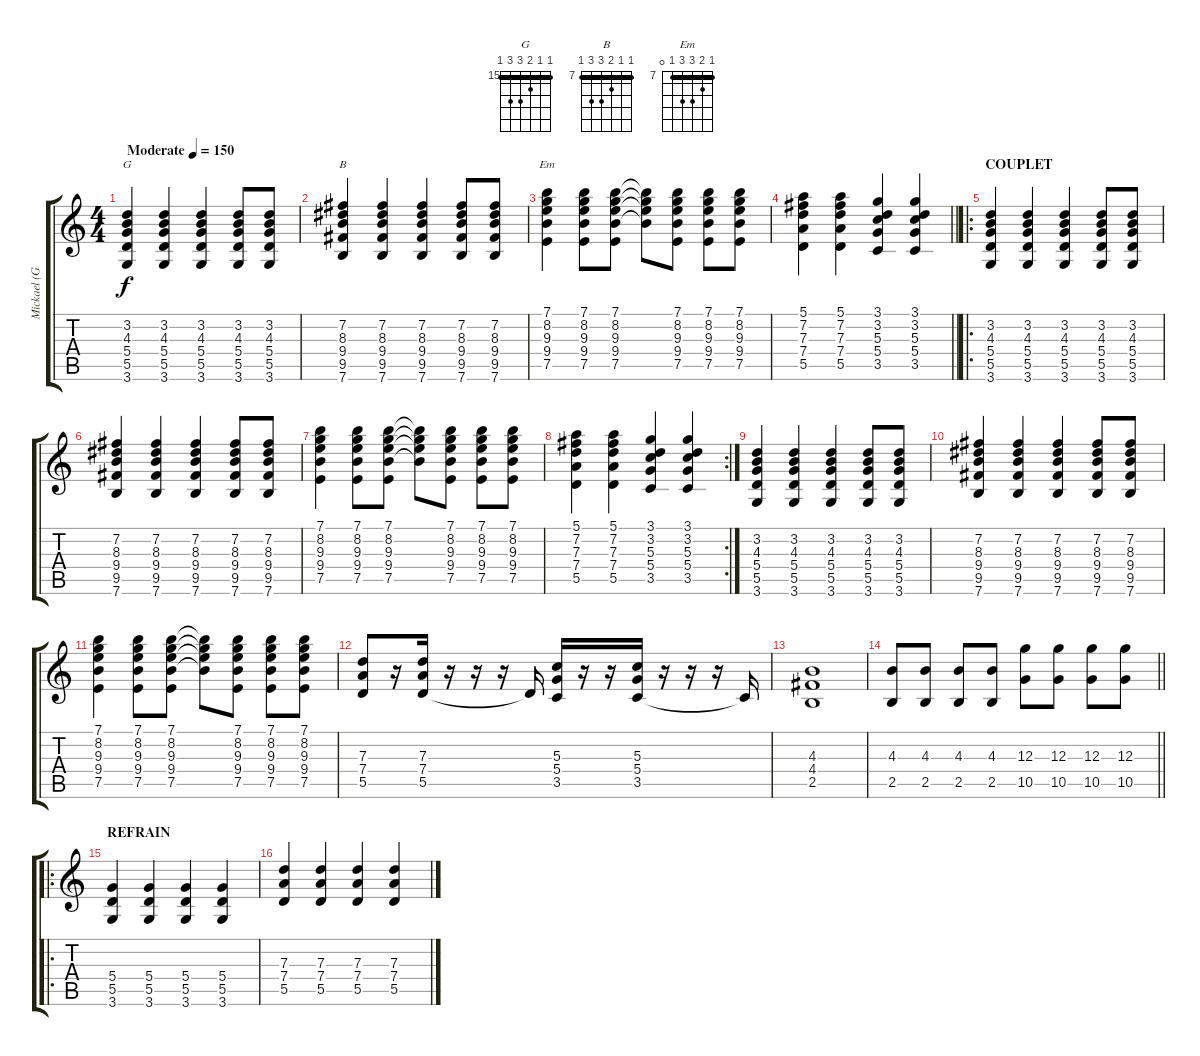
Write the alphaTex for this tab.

\track ("Mickael (Guitare_02)" "Mickael (G") {instrument distortionguitar}
\staff {score tabs}
\tuning (E4 B3 G3 D3 A2 E2) {hide}
\chord ("G" 15 15 16 17 17 15) {firstfret 15 barre 15}
\chord ("B" 7 7 8 9 9 7) {firstfret 7 barre 7}
\chord ("Em" 7 8 9 9 7 0) {firstfret 7 barre 7}
\ts (4 4)
\tempo (150 "Moderate")
\clef g2
\ks c
(3.2 4.3 5.4 5.5 3.6).4{ch "G" dy f instrument distortionguitar} (3.2 4.3 5.4 5.5 3.6).4 (3.2 4.3 5.4 5.5 3.6).4 (3.2 4.3 5.4 5.5 3.6).8 (3.2 4.3 5.4 5.5 3.6).8 |
(7.2 8.3 9.4 9.5 7.6).4{ch "B"} (7.2 8.3 9.4 9.5 7.6).4 (7.2 8.3 9.4 9.5 7.6).4 (7.2 8.3 9.4 9.5 7.6).8 (7.2 8.3 9.4 9.5 7.6).8 |
(7.1 8.2 9.3 9.4 7.5).4{ch "Em"} (7.1 8.2 9.3 9.4 7.5).8 (7.1 8.2 9.3 9.4 7.5).8 (7.1{t} 8.2{t} 9.3{t} 9.4{t}).8 (7.1 8.2 9.3 9.4 7.5).8 (7.1 8.2 9.3 9.4 7.5).8 (7.1 8.2 9.3 9.4 7.5).8 |
\barLineRight lightlight
(5.1 7.2 7.3 7.4 5.5).4 (5.1 7.2 7.3 7.4 5.5).4 (3.1 3.2 5.3 5.4 3.5).4 (3.1 3.2 5.3 5.4 3.5).4 |
\ro
\section ("" "COUPLET")
(3.2 4.3 5.4 5.5 3.6).4 (3.2 4.3 5.4 5.5 3.6).4 (3.2 4.3 5.4 5.5 3.6).4 (3.2 4.3 5.4 5.5 3.6).8 (3.2 4.3 5.4 5.5 3.6).8 |
(7.2 8.3 9.4 9.5 7.6).4 (7.2 8.3 9.4 9.5 7.6).4 (7.2 8.3 9.4 9.5 7.6).4 (7.2 8.3 9.4 9.5 7.6).8 (7.2 8.3 9.4 9.5 7.6).8 |
(7.1 8.2 9.3 9.4 7.5).4 (7.1 8.2 9.3 9.4 7.5).8 (7.1 8.2 9.3 9.4 7.5).8 (7.1{t} 8.2{t} 9.3{t} 9.4{t}).8 (7.1 8.2 9.3 9.4 7.5).8 (7.1 8.2 9.3 9.4 7.5).8 (7.1 8.2 9.3 9.4 7.5).8 |
\rc 2
(5.1 7.2 7.3 7.4 5.5).4 (5.1 7.2 7.3 7.4 5.5).4 (3.1 3.2 5.3 5.4 3.5).4 (3.1 3.2 5.3 5.4 3.5).4 |
(3.2 4.3 5.4 5.5 3.6).4 (3.2 4.3 5.4 5.5 3.6).4 (3.2 4.3 5.4 5.5 3.6).4 (3.2 4.3 5.4 5.5 3.6).8 (3.2 4.3 5.4 5.5 3.6).8 |
(7.2 8.3 9.4 9.5 7.6).4 (7.2 8.3 9.4 9.5 7.6).4 (7.2 8.3 9.4 9.5 7.6).4 (7.2 8.3 9.4 9.5 7.6).8 (7.2 8.3 9.4 9.5 7.6).8 |
(7.1 8.2 9.3 9.4 7.5).4 (7.1 8.2 9.3 9.4 7.5).8 (7.1 8.2 9.3 9.4 7.5).8 (7.1{t} 8.2{t} 9.3{t} 9.4{t}).8 (7.1 8.2 9.3 9.4 7.5).8 (7.1 8.2 9.3 9.4 7.5).8 (7.1 8.2 9.3 9.4 7.5).8 |
(7.3 7.4 5.5).8 r.16 (7.3 7.4 5.5).16 r.16 r.16 r.16 5.5{t}.16 (5.3 5.4 3.5).16 r.16 r.16 (5.3 5.4 3.5).16 r.16 r.16 r.16 3.5{t}.16 |
(4.3 4.4 2.5).1 |
\barLineRight lightlight
(4.3 2.5).8 (4.3 2.5).8 (4.3 2.5).8 (4.3 2.5).8 (12.3 10.5).8 (12.3 10.5).8 (12.3 10.5).8 (12.3 10.5).8 |
\ro
\section ("" "REFRAIN")
(5.4 5.5 3.6).4 (5.4 5.5 3.6).4 (5.4 5.5 3.6).4 (5.4 5.5 3.6).4 |
(7.3 7.4 5.5).4 (7.3 7.4 5.5).4 (7.3 7.4 5.5).4 (7.3 7.4 5.5).4
